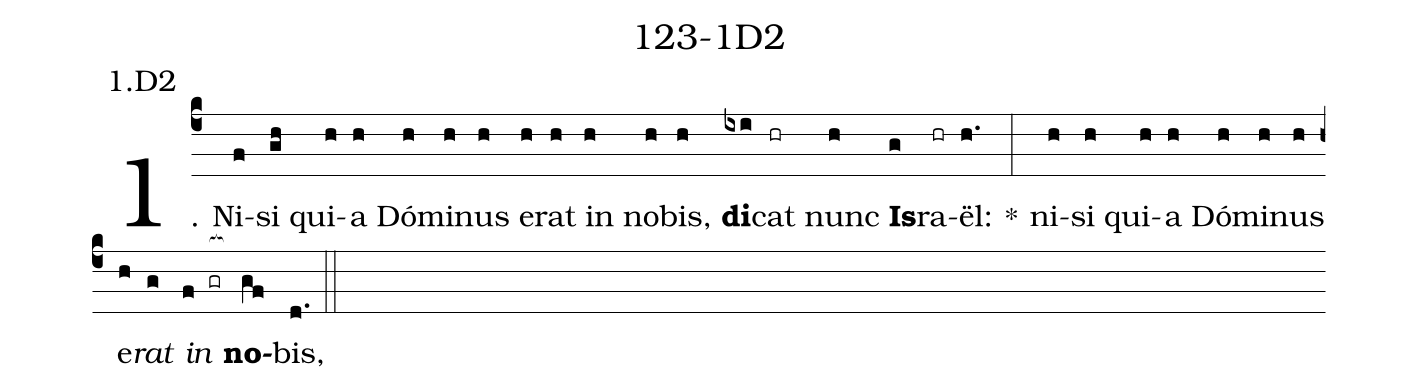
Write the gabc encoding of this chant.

name: 123-1D2;
annotation: 1.D2;
%%
(c4)1. Ni(f)si(gh) qui(h)a(h) Dó(h)mi(h)nus(h) e(h)rat(h) in(h) no(h)bis,(h) <b>di</b>(ixi)cat(hr) nunc(h) <b>Is</b>(g)ra(hr)ël:(h.) *(:) ni(h)si(h) qui(h)a(h) Dó(h)mi(h)nus(h) e(h)<i>rat</i>(g) <i>in</i>(f gr[ocb:1{]) <b>no</b>(gf[ocb:0}])bis,(d.) (::)
